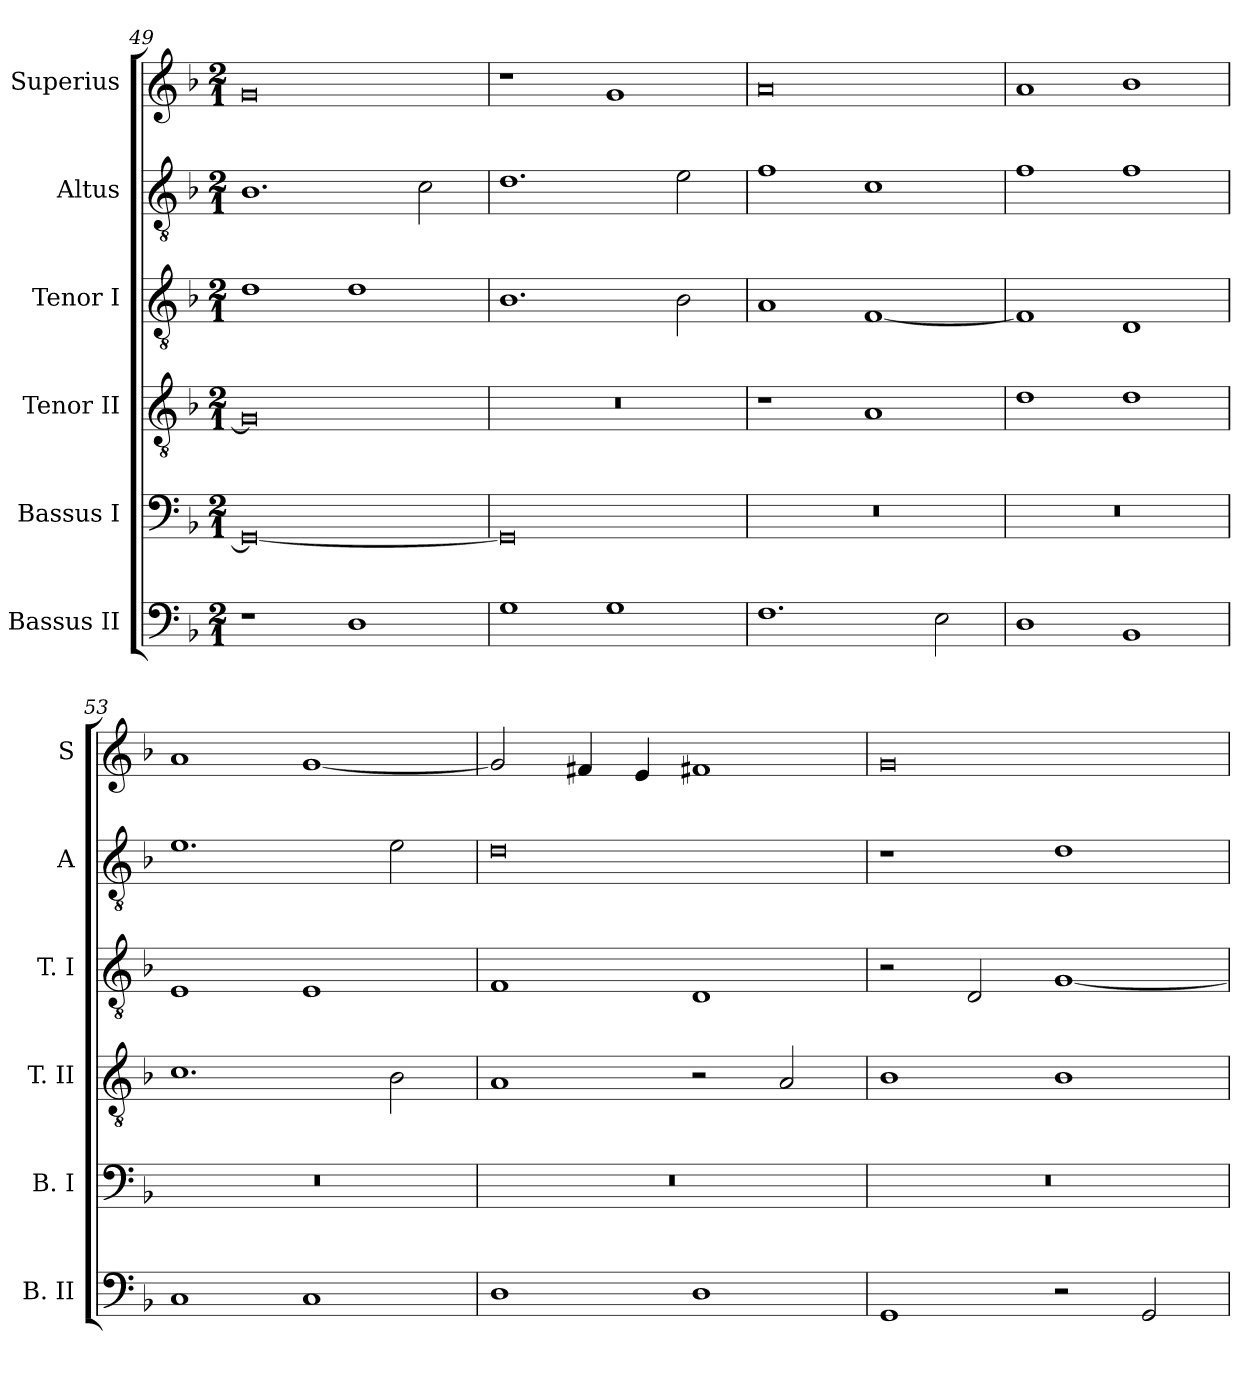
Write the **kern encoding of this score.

**kern	**kern	**kern	**kern	**kern	**kern
*part6	*part5	*part4	*part3	*part2	*part1
*staff6	*staff5	*staff4	*staff3	*staff2	*staff1
*I"Bassus II	*I"Bassus I	*I"Tenor II	*I"Tenor I	*I"Altus	*I"Superius
*I'B. II	*I'B. I	*I'T. II	*I'T. I	*I'A	*I'S
*clefF4	*clefF4	*clefGv2	*clefGv2	*clefGv2	*clefG2
*k[b-]	*k[b-]	*k[b-]	*k[b-]	*k[b-]	*k[b-]
*F:	*F:	*F:	*F:	*F:	*F:
*M2/1	*M2/1	*M2/1	*M2/1	*M2/1	*M2/1
=49	=49	=49	=49	=49	=49
1r	0GG_	0G]	1d	1.B-	0g
1D	.	.	1d	.	.
.	.	.	.	2c	.
=50	=50	=50	=50	=50	=50
1G	0GG]	0r	1.B-	1.d	1r
1G	.	.	.	.	1g
.	.	.	2B-	2e	.
=51	=51	=51	=51	=51	=51
1.F	0r	1r	1A	1f	0a
.	.	1A	[1F	1c	.
2E	.	.	.	.	.
=52	=52	=52	=52	=52	=52
1D	0r	1d	1F]	1f	1a
1BB-	.	1d	1D	1f	1b-
=53	=53	=53	=53	=53	=53
1C	0r	1.c	1E	1.e	1a
1C	.	.	1E	.	[1g
.	.	2B-	.	2e	.
=54	=54	=54	=54	=54	=54
1D	0r	1A	1F	0d	2g]
.	.	.	.	.	4f#X
.	.	.	.	.	4e
1D	.	2r	1D	.	1f#X
.	.	2A	.	.	.
=55	=55	=55	=55	=55	=55
1GG	0r	1B-	2r	1r	0g
.	.	.	2D	.	.
2r	.	1B-	[1G	1d	.
2GG	.	.	.	.	.
=	=	=	=	=	=
*-	*-	*-	*-	*-	*-
